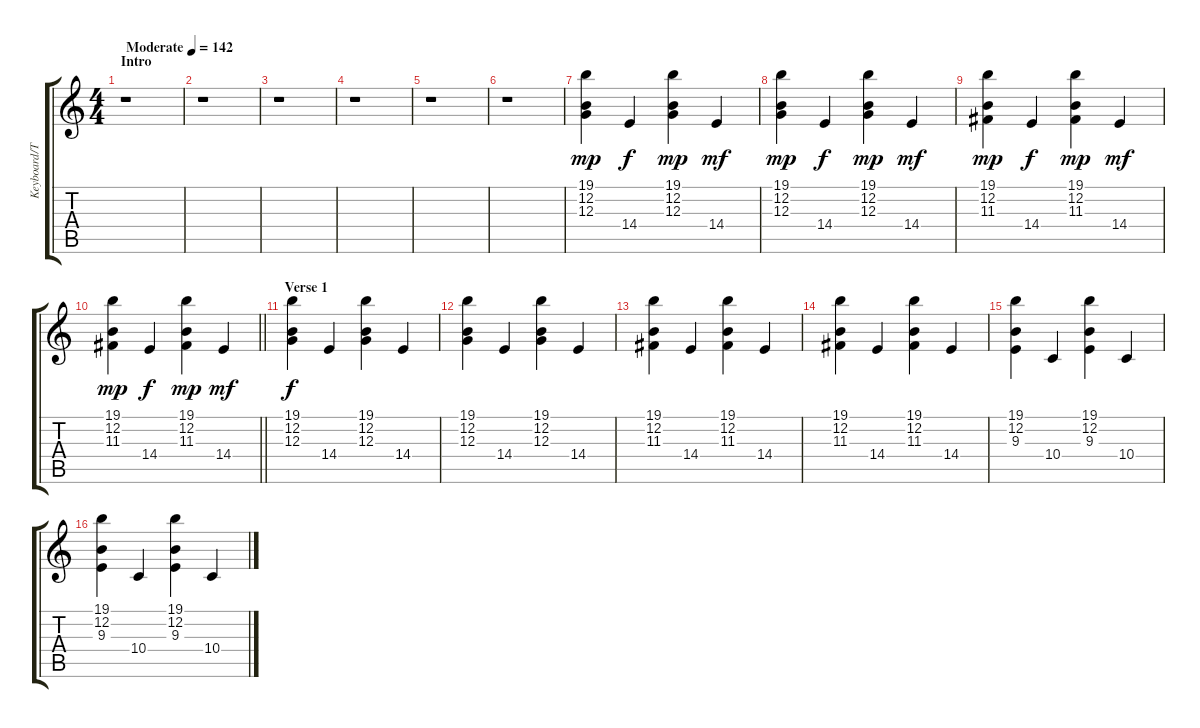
\track ("Keyboard/Trumpet" "Keyboard/T") {instrument musicbox}
\staff {score tabs}
\tuning (E4 B3 G3 D3 A2 E2) {hide}
\ts (4 4)
\section ("" "Intro")
\tempo (142 "Moderate")
\clef g2
\ks c
r.1{dy mp instrument musicbox} |
r.1 |
r.1 |
r.1 |
r.1 |
r.1 |
(19.1 12.2 12.3).4 14.4.4{dy f} (19.1 12.2 12.3).4{dy mp} 14.4.4{dy mf} |
(19.1 12.2 12.3).4{dy mp} 14.4.4{dy f} (19.1 12.2 12.3).4{dy mp} 14.4.4{dy mf} |
(19.1 12.2 11.3).4{dy mp} 14.4.4{dy f} (19.1 12.2 11.3).4{dy mp} 14.4.4{dy mf} |
\barLineRight lightlight
(19.1 12.2 11.3).4{dy mp} 14.4.4{dy f} (19.1 12.2 11.3).4{dy mp} 14.4.4{dy mf} |
\section ("" "Verse 1")
(19.1 12.2 12.3).4{dy f} 14.4.4 (19.1 12.2 12.3).4 14.4.4 |
(19.1 12.2 12.3).4 14.4.4 (19.1 12.2 12.3).4 14.4.4 |
(19.1 12.2 11.3).4 14.4.4 (19.1 12.2 11.3).4 14.4.4 |
(19.1 12.2 11.3).4 14.4.4 (19.1 12.2 11.3).4 14.4.4 |
(19.1 12.2 9.3).4 10.4.4 (19.1 12.2 9.3).4 10.4.4 |
(19.1 12.2 9.3).4 10.4.4 (19.1 12.2 9.3).4 10.4.4
